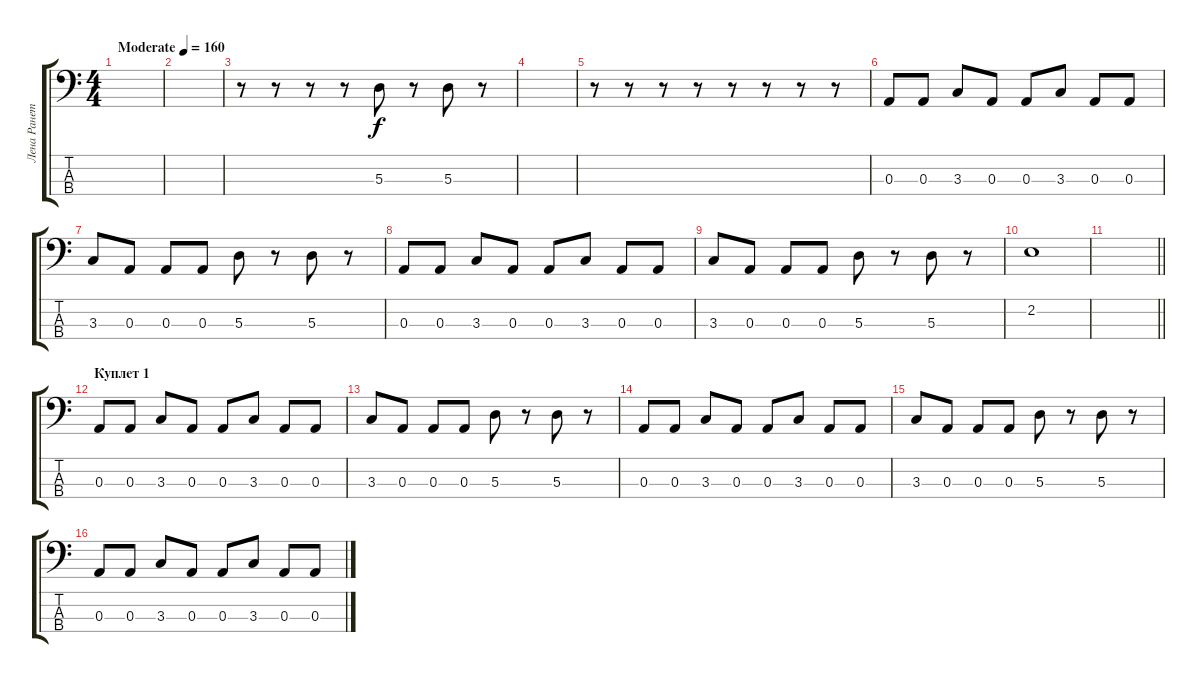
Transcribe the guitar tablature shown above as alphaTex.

\track ("Лена Ранетка" "Лена Ранет") {instrument electricbasspick}
\staff {score tabs}
\tuning (G2 D2 A1 E1) {hide}
\ts (4 4)
\tempo (160 "Moderate")
\clef f4
\ks c
|
|
r.8 r.8 r.8 r.8 5.3.8 r.8 5.3.8 r.8 |
|
r.8 r.8 r.8 r.8 r.8 r.8 r.8 r.8 |
0.3.8 0.3.8 3.3.8 0.3.8 0.3.8 3.3.8 0.3.8 0.3.8 |
3.3.8 0.3.8 0.3.8 0.3.8 5.3.8 r.8 5.3.8 r.8 |
0.3.8 0.3.8 3.3.8 0.3.8 0.3.8 3.3.8 0.3.8 0.3.8 |
3.3.8 0.3.8 0.3.8 0.3.8 5.3.8 r.8 5.3.8 r.8 |
2.2.1 |
\barLineRight lightlight
|
\section ("" "Куплет 1")
0.3.8 0.3.8 3.3.8 0.3.8 0.3.8 3.3.8 0.3.8 0.3.8 |
3.3.8 0.3.8 0.3.8 0.3.8 5.3.8 r.8 5.3.8 r.8 |
0.3.8 0.3.8 3.3.8 0.3.8 0.3.8 3.3.8 0.3.8 0.3.8 |
3.3.8 0.3.8 0.3.8 0.3.8 5.3.8 r.8 5.3.8 r.8 |
0.3.8 0.3.8 3.3.8 0.3.8 0.3.8 3.3.8 0.3.8 0.3.8
